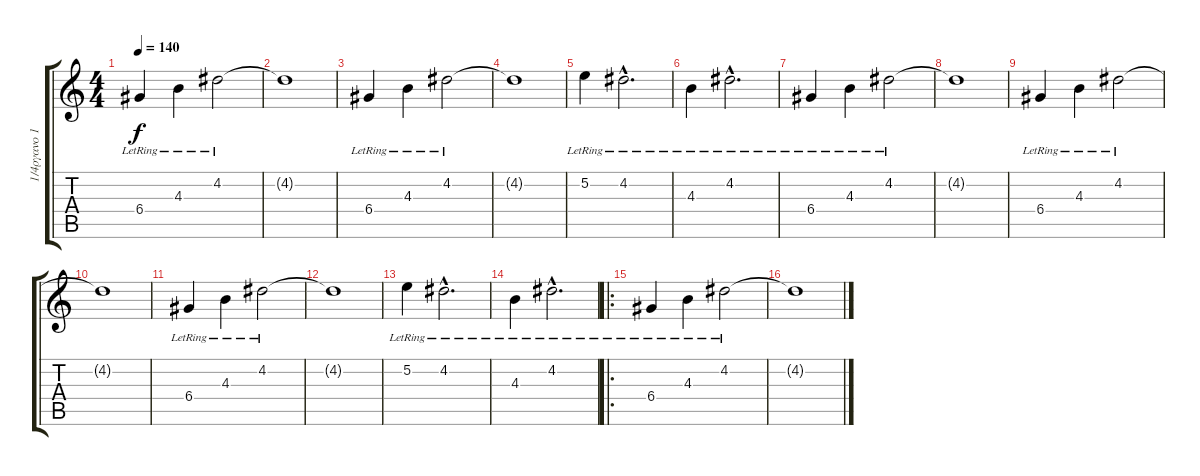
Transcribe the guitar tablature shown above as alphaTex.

\track ("1/4ργανο 1" "1/4ργανο 1") {instrument acousticguitarnylon}
\staff {score tabs}
\tuning (E4 B3 G3 D3 A2 E2) {hide}
\ts (4 4)
\tempo 140
\clef g2
\ks c
6.4{lr}.4{dy f instrument acousticguitarnylon} 4.3{lr}.4 4.2{lr}.2 |
4.2{t}.1 |
6.4{lr}.4 4.3{lr}.4 4.2{lr}.2 |
4.2{t}.1 |
5.2{lr}.4 4.2{hac lr}.2{d} |
4.3{lr}.4 4.2{hac lr}.2{d} |
6.4{lr}.4 4.3{lr}.4 4.2{lr}.2 |
4.2{t}.1 |
6.4{lr}.4 4.3{lr}.4 4.2{lr}.2 |
4.2{t}.1 |
6.4{lr}.4 4.3{lr}.4 4.2{lr}.2 |
4.2{t}.1 |
5.2{lr}.4 4.2{hac lr}.2{d} |
4.3{lr}.4 4.2{hac lr}.2{d} |
\ro
6.4{lr}.4 4.3{lr}.4 4.2{lr}.2 |
4.2{t}.1
